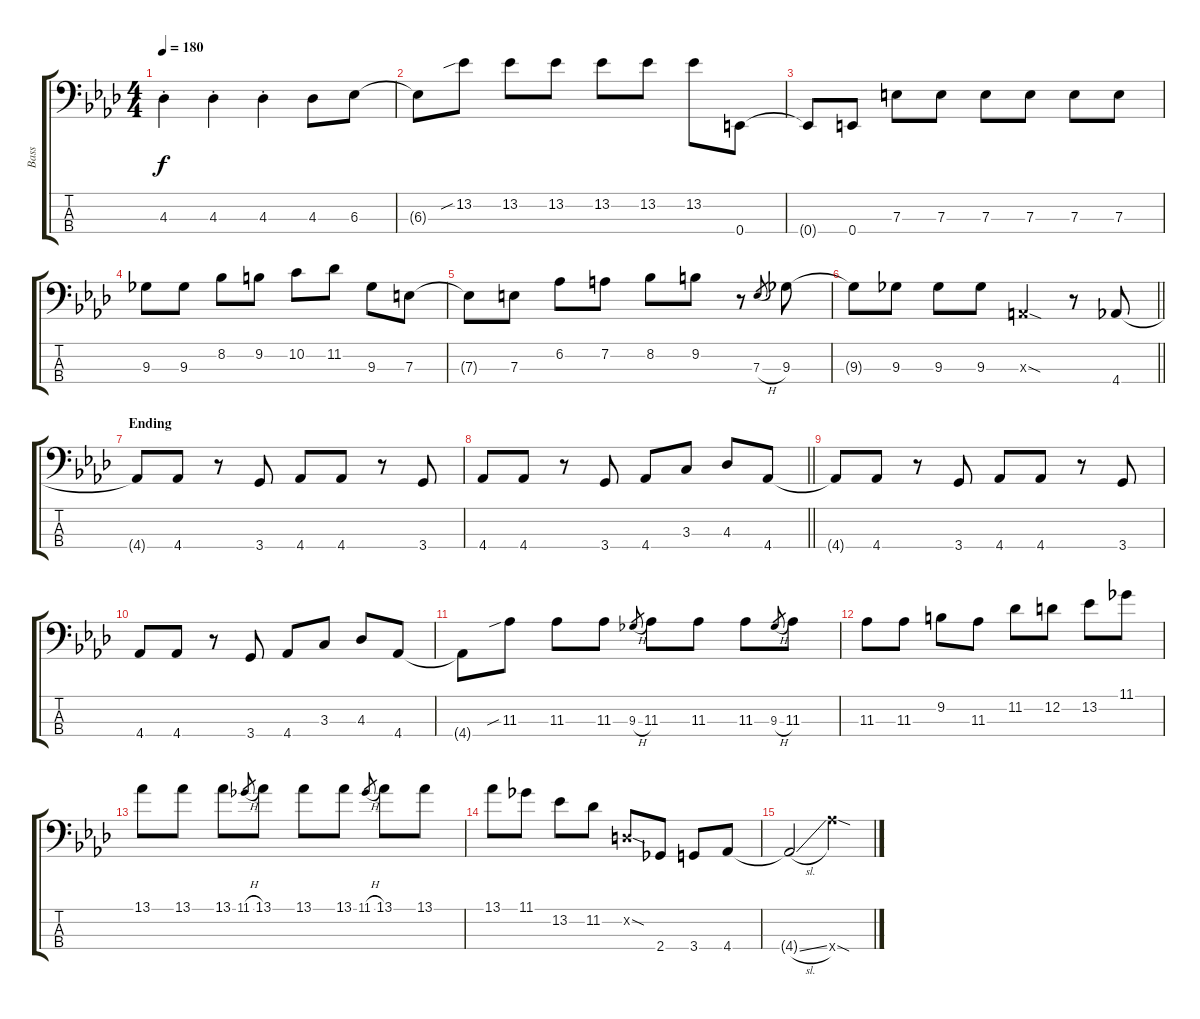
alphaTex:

\track ("Bass" "Bass") {instrument electricbassfinger}
\staff {score tabs}
\tuning (G2 D2 A1 E1) {hide}
\ts (4 4)
\tempo 180
\clef f4
\ks ab
4.3{st}.4{dy f} 4.3{st}.4 4.3{st}.4 4.3.8 6.3.8 |
6.3{t}.8 13.2{sib}.8 13.2.8 13.2.8 13.2.8 13.2.8 13.2.8 0.4.8 |
0.4{t}.8 0.4.8 7.3.8 7.3.8 7.3.8 7.3.8 7.3.8 7.3.8 |
9.3.8 9.3.8 8.2.8 9.2.8 10.2.8 11.2.8 9.3.8 7.3.8 |
7.3{t}.8 7.3.8 6.2.8 7.2.8 8.2.8 9.2.8 r.8 7.3{h}.8{gr} 9.3.8 |
\barLineRight lightlight
9.3{t}.8 9.3.8 9.3.8 9.3.8 0.3{sod x}.4 r.8 4.4.8 |
\section ("" "Ending")
4.4{t}.8 4.4.8 r.8 3.4.8 4.4.8 4.4.8 r.8 3.4.8 |
\barLineRight lightlight
4.4.8 4.4.8 r.8 3.4.8 4.4.8 3.3.8 4.3.8 4.4.8 |
4.4{t}.8 4.4.8 r.8 3.4.8 4.4.8 4.4.8 r.8 3.4.8 |
4.4.8 4.4.8 r.8 3.4.8 4.4.8 3.3.8 4.3.8 4.4.8 |
4.4{t}.8 11.3{sib}.8 11.3.8 11.3.8 9.3{h}.8{gr} 11.3.8 11.3.8 11.3.8 9.3{h}.8{gr} 11.3.8 |
11.3.8 11.3.8 9.2.8 11.3.8 11.2.8 12.2.8 13.2.8 11.1.8 |
13.1.8 13.1.8 13.1.8 11.1{h}.8{gr} 13.1.8 13.1.8 13.1.8 11.1{h}.8{gr} 13.1.8 13.1.8 |
13.1.8 11.1.8 13.2.8 11.2.8 0.2{sod x}.8 2.4.8 3.4.8 4.4.8 |
4.4{sl t}.2 16.4{sod x}.2
